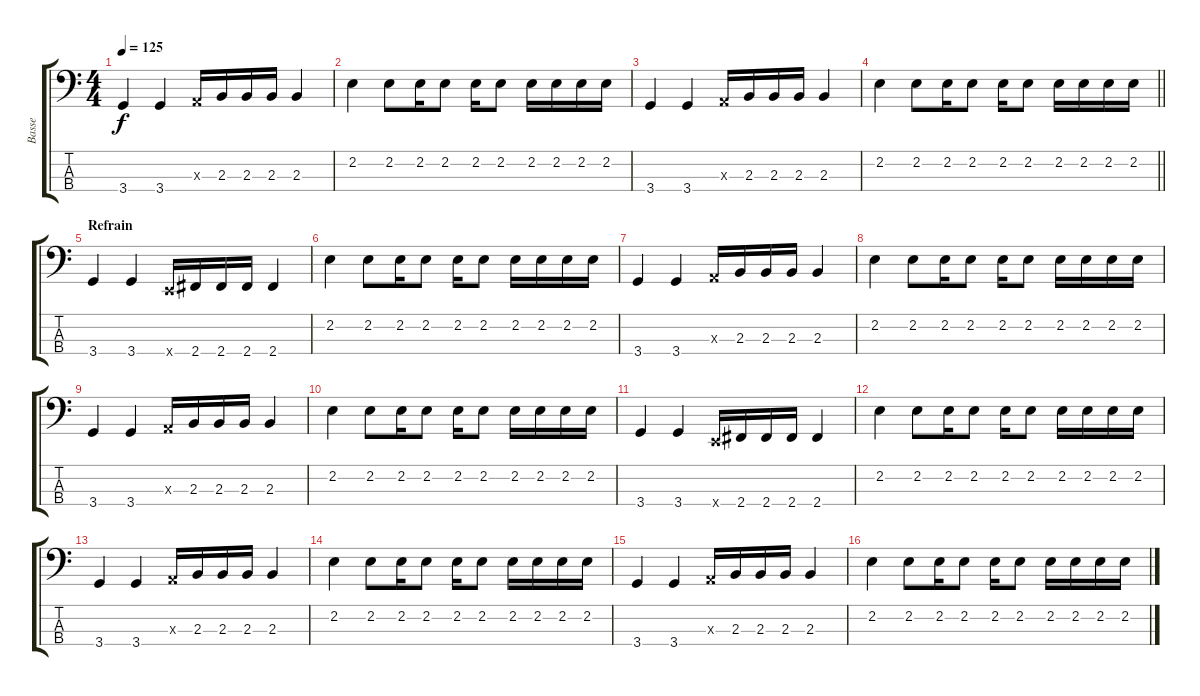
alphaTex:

\track ("Basse" "Basse") {instrument electricbassfinger}
\staff {score tabs}
\tuning (G2 D2 A1 E1) {hide}
\ts (4 4)
\tempo 125
\clef f4
\ks c
3.4.4{dy f} 3.4.4 0.3{x}.16 2.3.16 2.3.16 2.3.16 2.3.4 |
2.2.4 2.2.8 2.2.16 2.2.8 2.2.16 2.2.8 2.2.16 2.2.16 2.2.16 2.2.16 |
3.4.4 3.4.4 0.3{x}.16 2.3.16 2.3.16 2.3.16 2.3.4 |
\barLineRight lightlight
2.2.4 2.2.8 2.2.16 2.2.8 2.2.16 2.2.8 2.2.16 2.2.16 2.2.16 2.2.16 |
\section ("" "Refrain")
3.4.4 3.4.4 0.4{x}.16 2.4.16 2.4.16 2.4.16 2.4.4 |
2.2.4 2.2.8 2.2.16 2.2.8 2.2.16 2.2.8 2.2.16 2.2.16 2.2.16 2.2.16 |
3.4.4 3.4.4 0.3{x}.16 2.3.16 2.3.16 2.3.16 2.3.4 |
2.2.4 2.2.8 2.2.16 2.2.8 2.2.16 2.2.8 2.2.16 2.2.16 2.2.16 2.2.16 |
3.4.4 3.4.4 0.3{x}.16 2.3.16 2.3.16 2.3.16 2.3.4 |
2.2.4 2.2.8 2.2.16 2.2.8 2.2.16 2.2.8 2.2.16 2.2.16 2.2.16 2.2.16 |
3.4.4 3.4.4 0.4{x}.16 2.4.16 2.4.16 2.4.16 2.4.4 |
2.2.4 2.2.8 2.2.16 2.2.8 2.2.16 2.2.8 2.2.16 2.2.16 2.2.16 2.2.16 |
3.4.4 3.4.4 0.3{x}.16 2.3.16 2.3.16 2.3.16 2.3.4 |
2.2.4 2.2.8 2.2.16 2.2.8 2.2.16 2.2.8 2.2.16 2.2.16 2.2.16 2.2.16 |
3.4.4 3.4.4 0.3{x}.16 2.3.16 2.3.16 2.3.16 2.3.4 |
2.2.4 2.2.8 2.2.16 2.2.8 2.2.16 2.2.8 2.2.16 2.2.16 2.2.16 2.2.16
